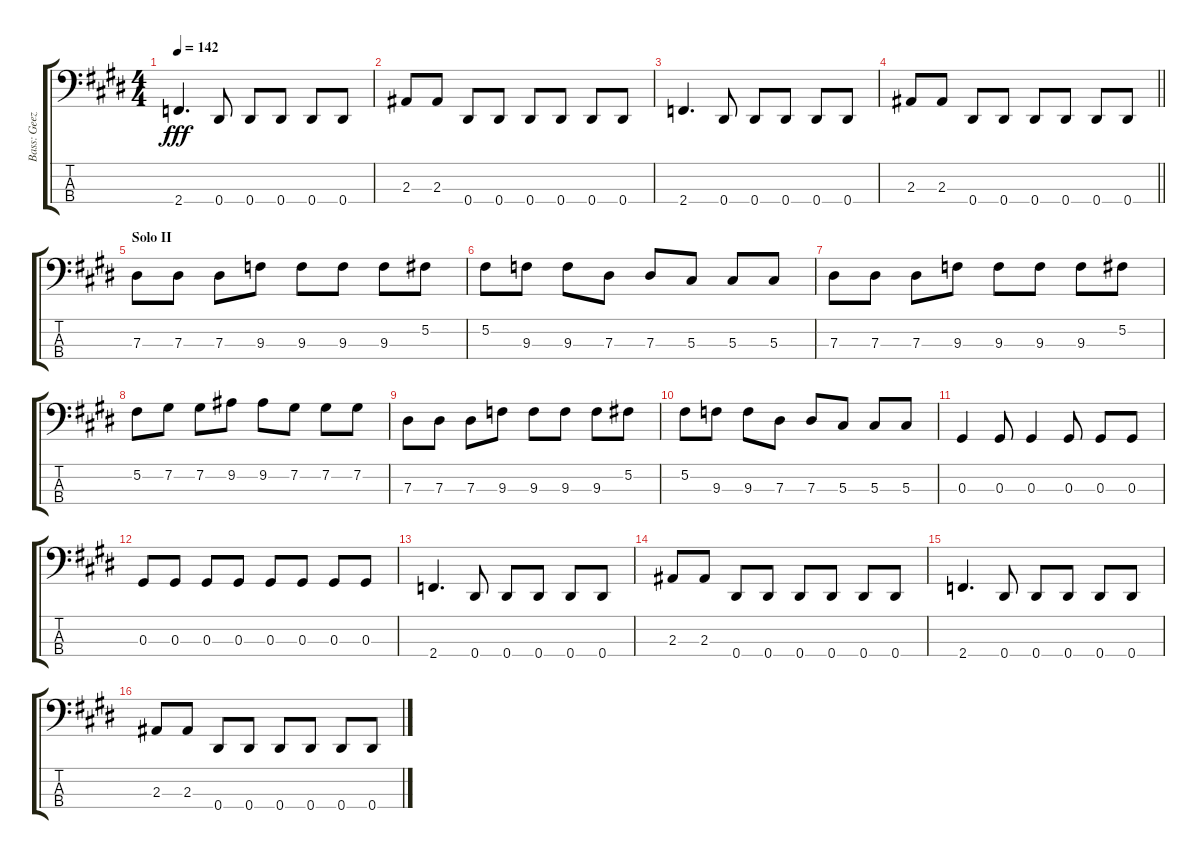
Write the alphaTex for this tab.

\track ("Bass: Geezer" "Bass: Geez") {instrument electricbassfinger}
\staff {score tabs}
\tuning (Gb2 Db2 Ab1 Eb1) {hide}
\ts (4 4)
\tempo 142
\clef f4
\ks e
2.4.4{d dy fff} 0.4.8 0.4.8 0.4.8 0.4.8 0.4.8 |
2.3.8 2.3.8 0.4.8 0.4.8 0.4.8 0.4.8 0.4.8 0.4.8 |
2.4.4{d} 0.4.8 0.4.8 0.4.8 0.4.8 0.4.8 |
\barLineRight lightlight
2.3.8 2.3.8 0.4.8 0.4.8 0.4.8 0.4.8 0.4.8 0.4.8 |
\section ("" "Solo II")
7.3.8 7.3.8 7.3.8 9.3.8 9.3.8 9.3.8 9.3.8 5.2.8 |
5.2.8 9.3.8 9.3.8 7.3.8 7.3.8 5.3.8 5.3.8 5.3.8 |
7.3.8 7.3.8 7.3.8 9.3.8 9.3.8 9.3.8 9.3.8 5.2.8 |
5.2.8 7.2.8 7.2.8 9.2.8 9.2.8 7.2.8 7.2.8 7.2.8 |
7.3.8 7.3.8 7.3.8 9.3.8 9.3.8 9.3.8 9.3.8 5.2.8 |
5.2.8 9.3.8 9.3.8 7.3.8 7.3.8 5.3.8 5.3.8 5.3.8 |
0.3.4 0.3.8 0.3.4 0.3.8 0.3.8 0.3.8 |
0.3.8 0.3.8 0.3.8 0.3.8 0.3.8 0.3.8 0.3.8 0.3.8 |
2.4.4{d} 0.4.8 0.4.8 0.4.8 0.4.8 0.4.8 |
2.3.8 2.3.8 0.4.8 0.4.8 0.4.8 0.4.8 0.4.8 0.4.8 |
2.4.4{d} 0.4.8 0.4.8 0.4.8 0.4.8 0.4.8 |
2.3.8 2.3.8 0.4.8 0.4.8 0.4.8 0.4.8 0.4.8 0.4.8
